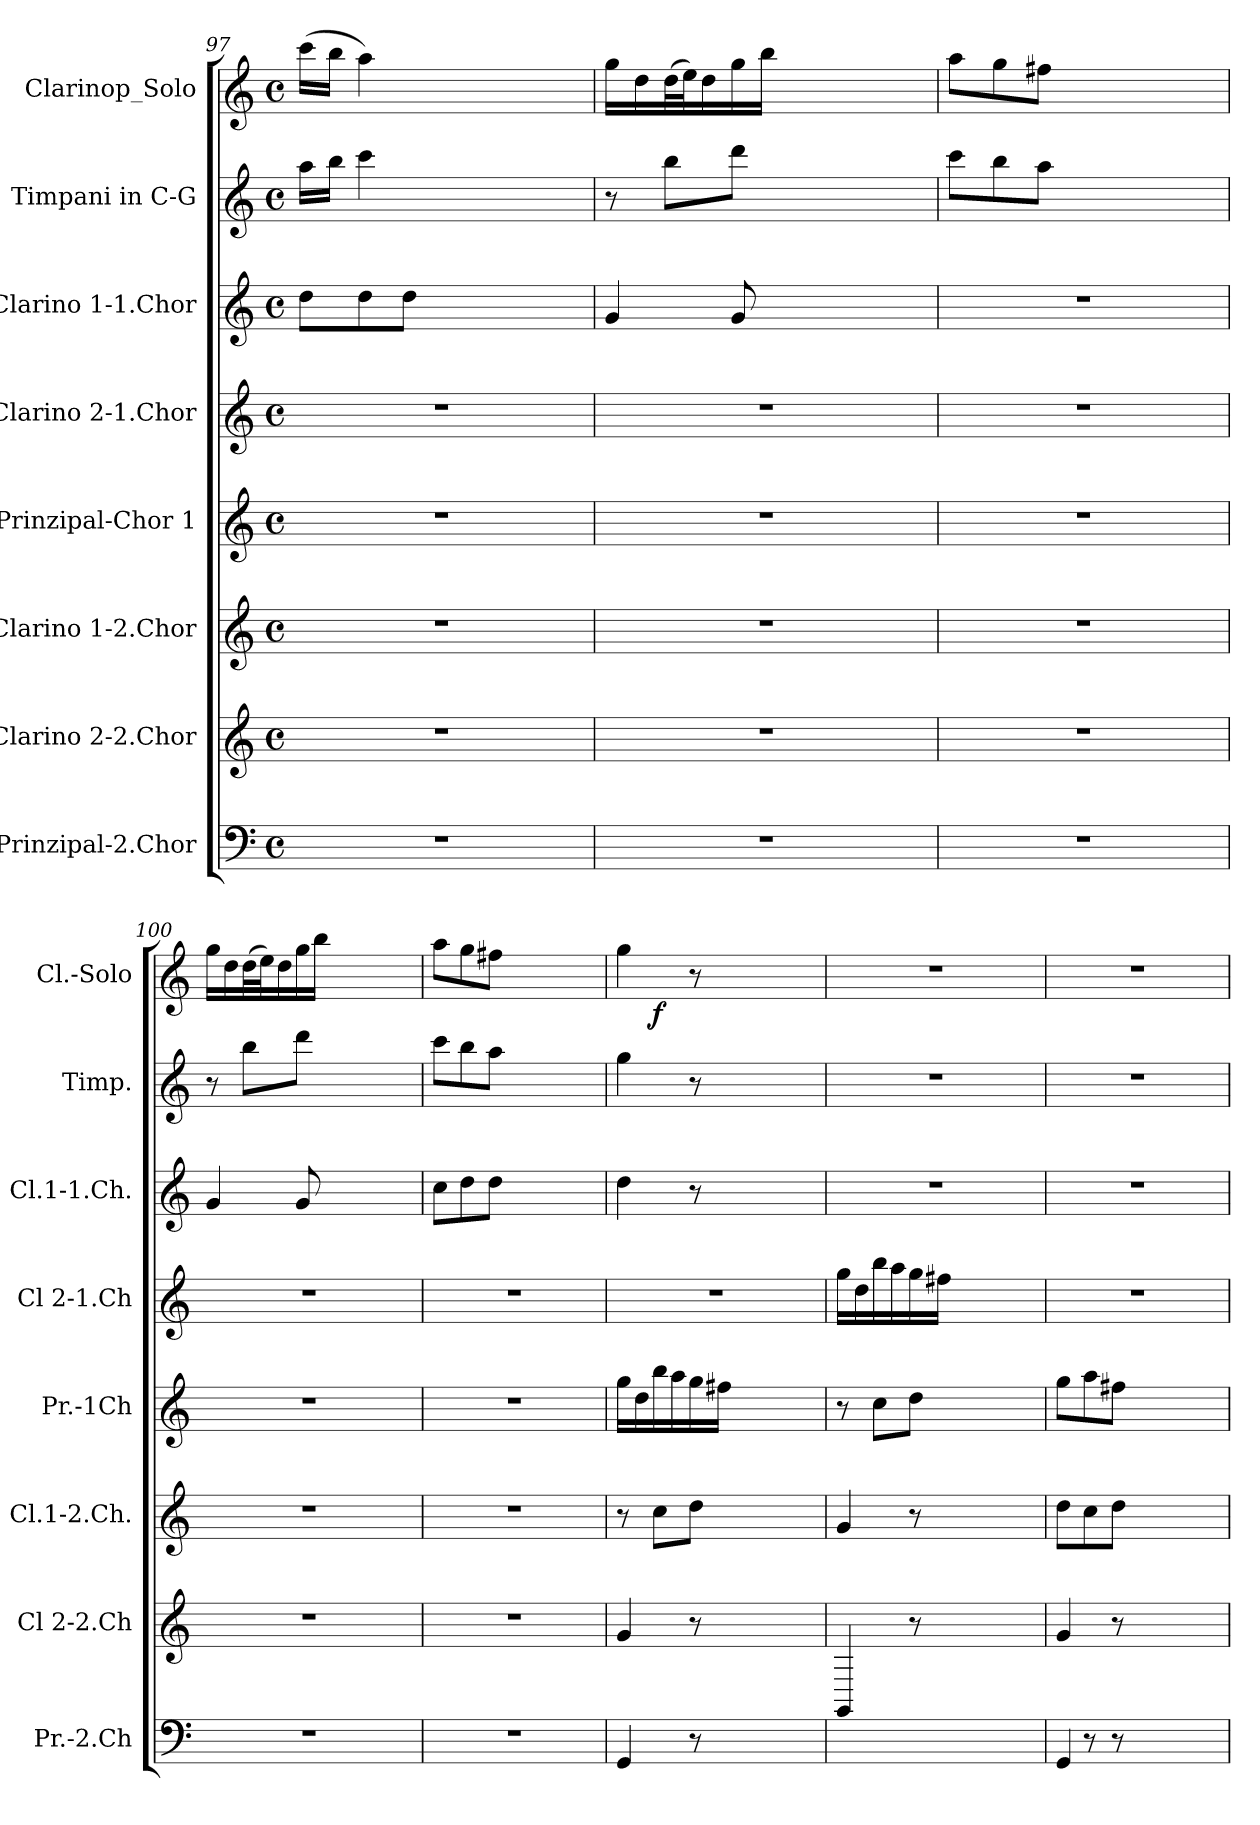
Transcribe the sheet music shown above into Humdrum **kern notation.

**kern	**kern	**kern	**kern	**kern	**kern	**kern	**kern	**dynam
*part8	*part7	*part6	*part5	*part4	*part3	*part2	*part1	*part1
*staff8	*staff7	*staff6	*staff5	*staff4	*staff3	*staff2	*staff1	*staff1
*I"Prinzipal-2.Chor	*I"Clarino 2-2.Chor	*I"Clarino 1-2.Chor	*I"Prinzipal-Chor 1	*I"Clarino 2-1.Chor	*I"Clarino 1-1.Chor	*I"Timpani in C-G	*I"Clarinop_Solo	*
*I'Pr.-2.Ch	*I'Cl 2-2.Ch	*I'Cl.1-2.Ch.	*I'Pr.-1Ch	*I'Cl 2-1.Ch	*I'Cl.1-1.Ch.	*I'Timp.	*I'Cl.-Solo	*
*clefF4	*clefG2	*clefG2	*clefG2	*clefG2	*clefG2	*clefG2	*clefG2	*
*	*	*ITrd1c2	*ITrd1c2	*	*ITrd1c2	*ITrd1c2	*	*
*k[]	*k[]	*k[b-e-]	*k[b-e-]	*k[]	*k[b-e-]	*k[b-e-]	*k[]	*
*C:	*C:	*B-:	*B-:	*C:	*B-:	*B-:	*C:	*
*M4/4	*M4/4	*M4/4	*M4/4	*M4/4	*M4/4	*M4/4	*M4/4	*
*met(c)	*met(c)	*met(c)	*met(c)	*met(c)	*met(c)	*met(c)	*met(c)	*
=97	=97	=97	=97	=97	=97	=97	=97	=97
1r	1r	1r	1r	1r	8ccL	16ggLL	(>16cccLL	.
.	.	.	.	.	.	16aaJJ	16bbJJ	.
.	.	.	.	.	8cc	4bb-	4aa)	.
.	.	.	.	.	8ccJ	.	.	.
.	.	.	.	.	2ryy	2ryy	2ryy	.
.	.	.	.	.	8ryy	8ryy	8ryy	.
!!LO:LB:g=z
=98	=98	=98	=98	=98	=98	=98	=98	=98
1r	1r	1r	1r	1r	4f	8r	16ggLL	.
.	.	.	.	.	.	.	16dd	.
.	.	.	.	.	.	8aaL	(>32ddL	.
.	.	.	.	.	.	.	32eeJ)	.
.	.	.	.	.	.	.	16dd	.
.	.	.	.	.	8f	8cccJ	16gg	.
.	.	.	.	.	.	.	16bbJJ	.
.	.	.	.	.	2ryy	2ryy	2ryy	.
.	.	.	.	.	8ryy	8ryy	8ryy	.
=99	=99	=99	=99	=99	=99	=99	=99	=99
1r	1r	1r	1r	1r	1r	8bb-L	8aaL	.
.	.	.	.	.	.	8aa	8gg	.
.	.	.	.	.	.	8ggJ	8ff#J	.
.	.	.	.	.	.	2ryy	2ryy	.
.	.	.	.	.	.	8ryy	8ryy	.
=100	=100	=100	=100	=100	=100	=100	=100	=100
1r	1r	1r	1r	1r	4f	8r	16ggLL	.
.	.	.	.	.	.	.	16dd	.
.	.	.	.	.	.	8aaL	(>32ddL	.
.	.	.	.	.	.	.	32eeJ)	.
.	.	.	.	.	.	.	16dd	.
.	.	.	.	.	8f	8cccJ	16gg	.
.	.	.	.	.	.	.	16bbJJ	.
.	.	.	.	.	2ryy	2ryy	2ryy	.
.	.	.	.	.	8ryy	8ryy	8ryy	.
=101	=101	=101	=101	=101	=101	=101	=101	=101
1r	1r	1r	1r	1r	8b-L	8bb-L	8aaL	.
.	.	.	.	.	8cc	8aa	8gg	.
.	.	.	.	.	8ccJ	8ggJ	8ff#J	.
.	.	.	.	.	2ryy	2ryy	2ryy	.
.	.	.	.	.	8ryy	8ryy	8ryy	.
=102	=102	=102	=102	=102	=102	=102	=102	=102
!	!	!	!	!	!	!	!	!LO:DY:b
!	!	!	!	!	!	!	!	!LO:DY:n=1:b
!	!	!	!	!	!	!	!	!LO:DY:n=2:b
*	*	*	*	*	*	*	*^	*
4GG	4g	8r	16ffLL	1r	4cc	4ff	4gg	8ryy	f f mf
.	.	.	16cc	.	.	.	.	.	.
!	!	!	!	!	!	!	!	!	!LO:DY:n=3:b
.	.	8b-L	16aa	.	.	.	.	2..ryy	f
.	.	.	16gg	.	.	.	.	.	.
8r	8r	8ccJ	16ff	.	8r	8r	8r	.	.
.	.	.	16eeJJ	.	.	.	.	.	.
2ryy	2ryy	2ryy	2ryy	.	2ryy	2ryy	2ryy	.	.
8ryy	8ryy	8ryy	8ryy	.	8ryy	8ryy	8ryy	.	.
*	*	*	*	*	*	*	*v	*v	*
=103	=103	=103	=103	=103	=103	=103	=103	=103
1ryy	4GG	4f	8r	16ggLL	1r	1r	1r	.
.	.	.	.	16dd	.	.	.	.
.	.	.	8b-L	16bb	.	.	.	.
.	.	.	.	16aa	.	.	.	.
.	8r	8r	8ccJ	16gg	.	.	.	.
.	.	.	.	16ff#JJ	.	.	.	.
.	2ryy	2ryy	2ryy	2ryy	.	.	.	.
.	8ryy	8ryy	8ryy	8ryy	.	.	.	.
!!LO:LB:g=z
=104	=104	=104	=104	=104	=104	=104	=104	=104
8GGJ	4g	8ccL	8ffL	1r	1r	1r	1r	.
8r	.	8b-	8gg	.	.	.	.	.
8r	8r	8ccJ	8eeJ	.	.	.	.	.
2ryy	2ryy	2ryy	2ryy	.	.	.	.	.
8ryy	8ryy	8ryy	8ryy	.	.	.	.	.
=	=	=	=	=	=	=	=	=
*-	*-	*-	*-	*-	*-	*-	*-	*-
